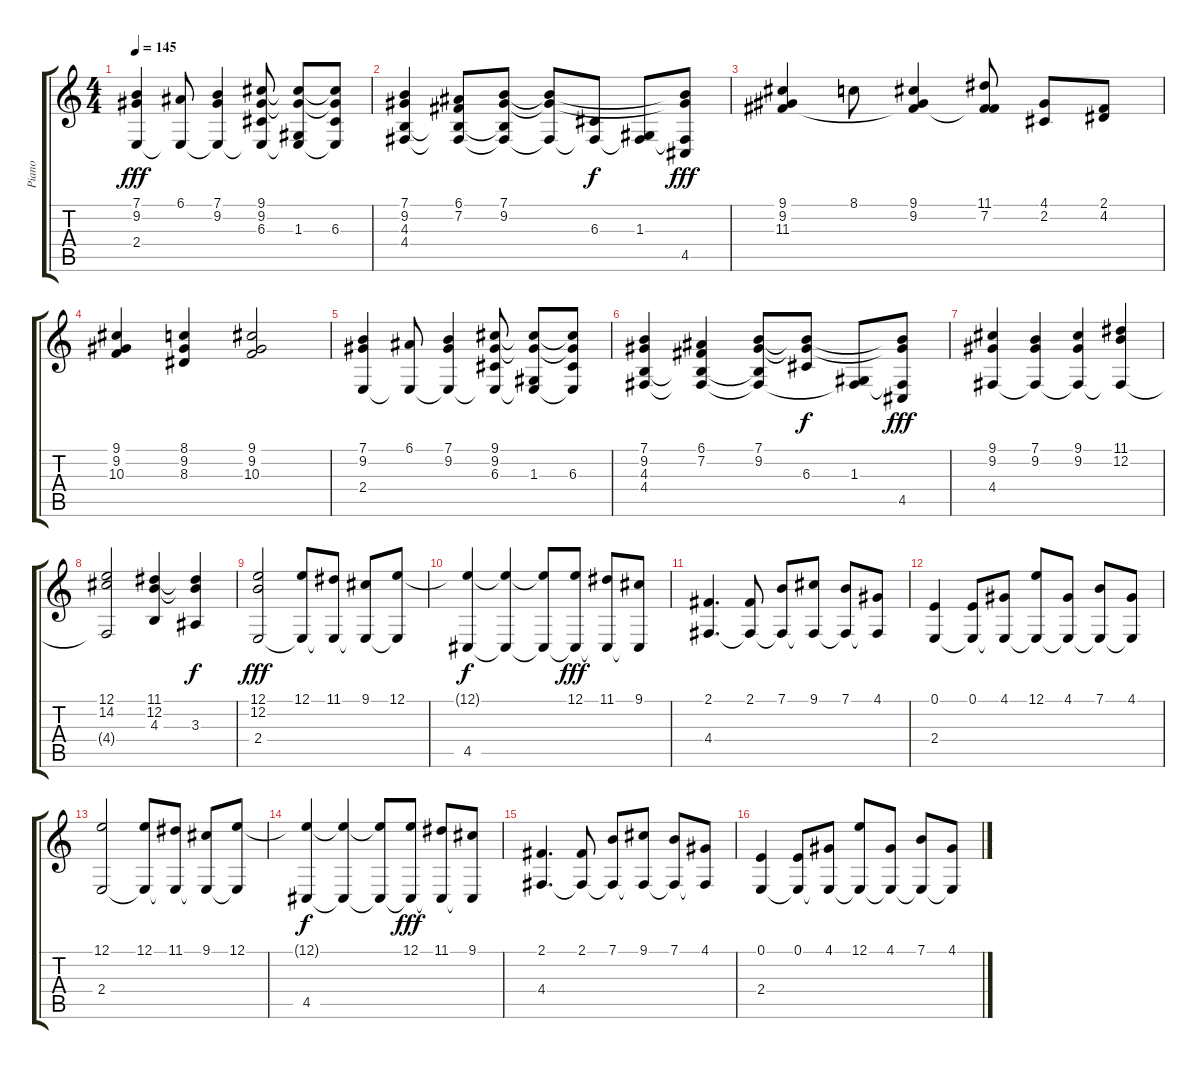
\track ("Piano" "Piano") {instrument acousticgrandpiano}
\staff {score tabs}
\tuning (E4 B3 G3 D3 A2 E2) {hide}
\ts (4 4)
\tempo 145
\clef g2
\ks c
(7.1 9.2 2.4).4{dy fff} (6.1 2.4{t}).8 (7.1 9.2 2.4{t}).4 (9.1 9.2 6.3 2.4{t}).8 (9.1{t} 9.2{t} 1.3 2.4{t}).8 (9.1{t} 9.2{t} 6.3 2.4{t}).8 |
(7.1 9.2 4.3 4.4).4 (6.1 7.2 4.3{t} 4.4{t}).8 (7.1 9.2 4.3{t} 4.4{t}).8 (7.1{t} 9.2{t} 4.4{t}).8 (6.3 4.4{t}).8{dy f} (1.3 4.4{t}).8 (7.1{t} 9.2{t} 4.4{t} 4.5).8{dy fff} |
(9.1 9.2 11.3).4 8.1.8 (9.1 9.2 11.3{t}).4 (11.1 7.2 11.3{t}).8 (4.1 2.2).8 (2.1 4.2).8 |
(9.1 9.2 10.3).4 (8.1 9.2 8.3).4 (9.1 9.2 10.3).2 |
(7.1 9.2 2.4).4 (6.1 2.4{t}).8 (7.1 9.2 2.4{t}).4 (9.1 9.2 6.3 2.4{t}).8 (9.1{t} 9.2{t} 1.3 2.4{t}).8 (9.1{t} 9.2{t} 6.3 2.4{t}).8 |
(7.1 9.2 4.3 4.4).4 (6.1 7.2 4.3{t} 4.4{t}).4 (7.1 9.2 4.3{t} 4.4{t}).8 (7.1{t} 9.2{t} 6.3).8{dy f} (1.3 4.4{t}).8 (7.1{t} 9.2{t} 4.4{t} 4.5).8{dy fff} |
(9.1 9.2 4.4).4 (7.1 9.2 4.4{t}).4 (9.1 9.2 4.4{t}).4 (11.1 12.2 4.4{t}).4 |
(12.1 14.2 4.4{t}).2 (11.1 12.2 4.3).4 (11.1{t} 12.2{t} 3.3).4{dy f} |
(12.1 12.2 2.4).2{dy fff} (12.1 2.4{t}).8 (11.1 2.4{t}).8 (9.1 2.4{t}).8 (12.1 2.4{t}).8 |
(12.1{t} 4.5).4{dy f} (12.1{t} 4.5{t}).4 (12.1{t} 4.5{t}).8 (12.1 4.5{t}).8{dy fff} (11.1 4.5{t}).8 (9.1 4.5{t}).8 |
(2.1 4.4).4{d} (2.1 4.4{t}).8 (7.1 4.4{t}).8 (9.1 4.4{t}).8 (7.1 4.4{t}).8 (4.1 4.4{t}).8 |
(0.1 2.4).4 (0.1 2.4{t}).8 (4.1 2.4{t}).8 (12.1 2.4{t}).8 (4.1 2.4{t}).8 (7.1 2.4{t}).8 (4.1 2.4{t}).8 |
(12.1 2.4).2 (12.1 2.4{t}).8 (11.1 2.4{t}).8 (9.1 2.4{t}).8 (12.1 2.4{t}).8 |
(12.1{t} 4.5).4{dy f} (12.1{t} 4.5{t}).4 (12.1{t} 4.5{t}).8 (12.1 4.5{t}).8{dy fff} (11.1 4.5{t}).8 (9.1 4.5{t}).8 |
(2.1 4.4).4{d} (2.1 4.4{t}).8 (7.1 4.4{t}).8 (9.1 4.4{t}).8 (7.1 4.4{t}).8 (4.1 4.4{t}).8 |
(0.1 2.4).4 (0.1 2.4{t}).8 (4.1 2.4{t}).8 (12.1 2.4{t}).8 (4.1 2.4{t}).8 (7.1 2.4{t}).8 (4.1 2.4{t}).8
